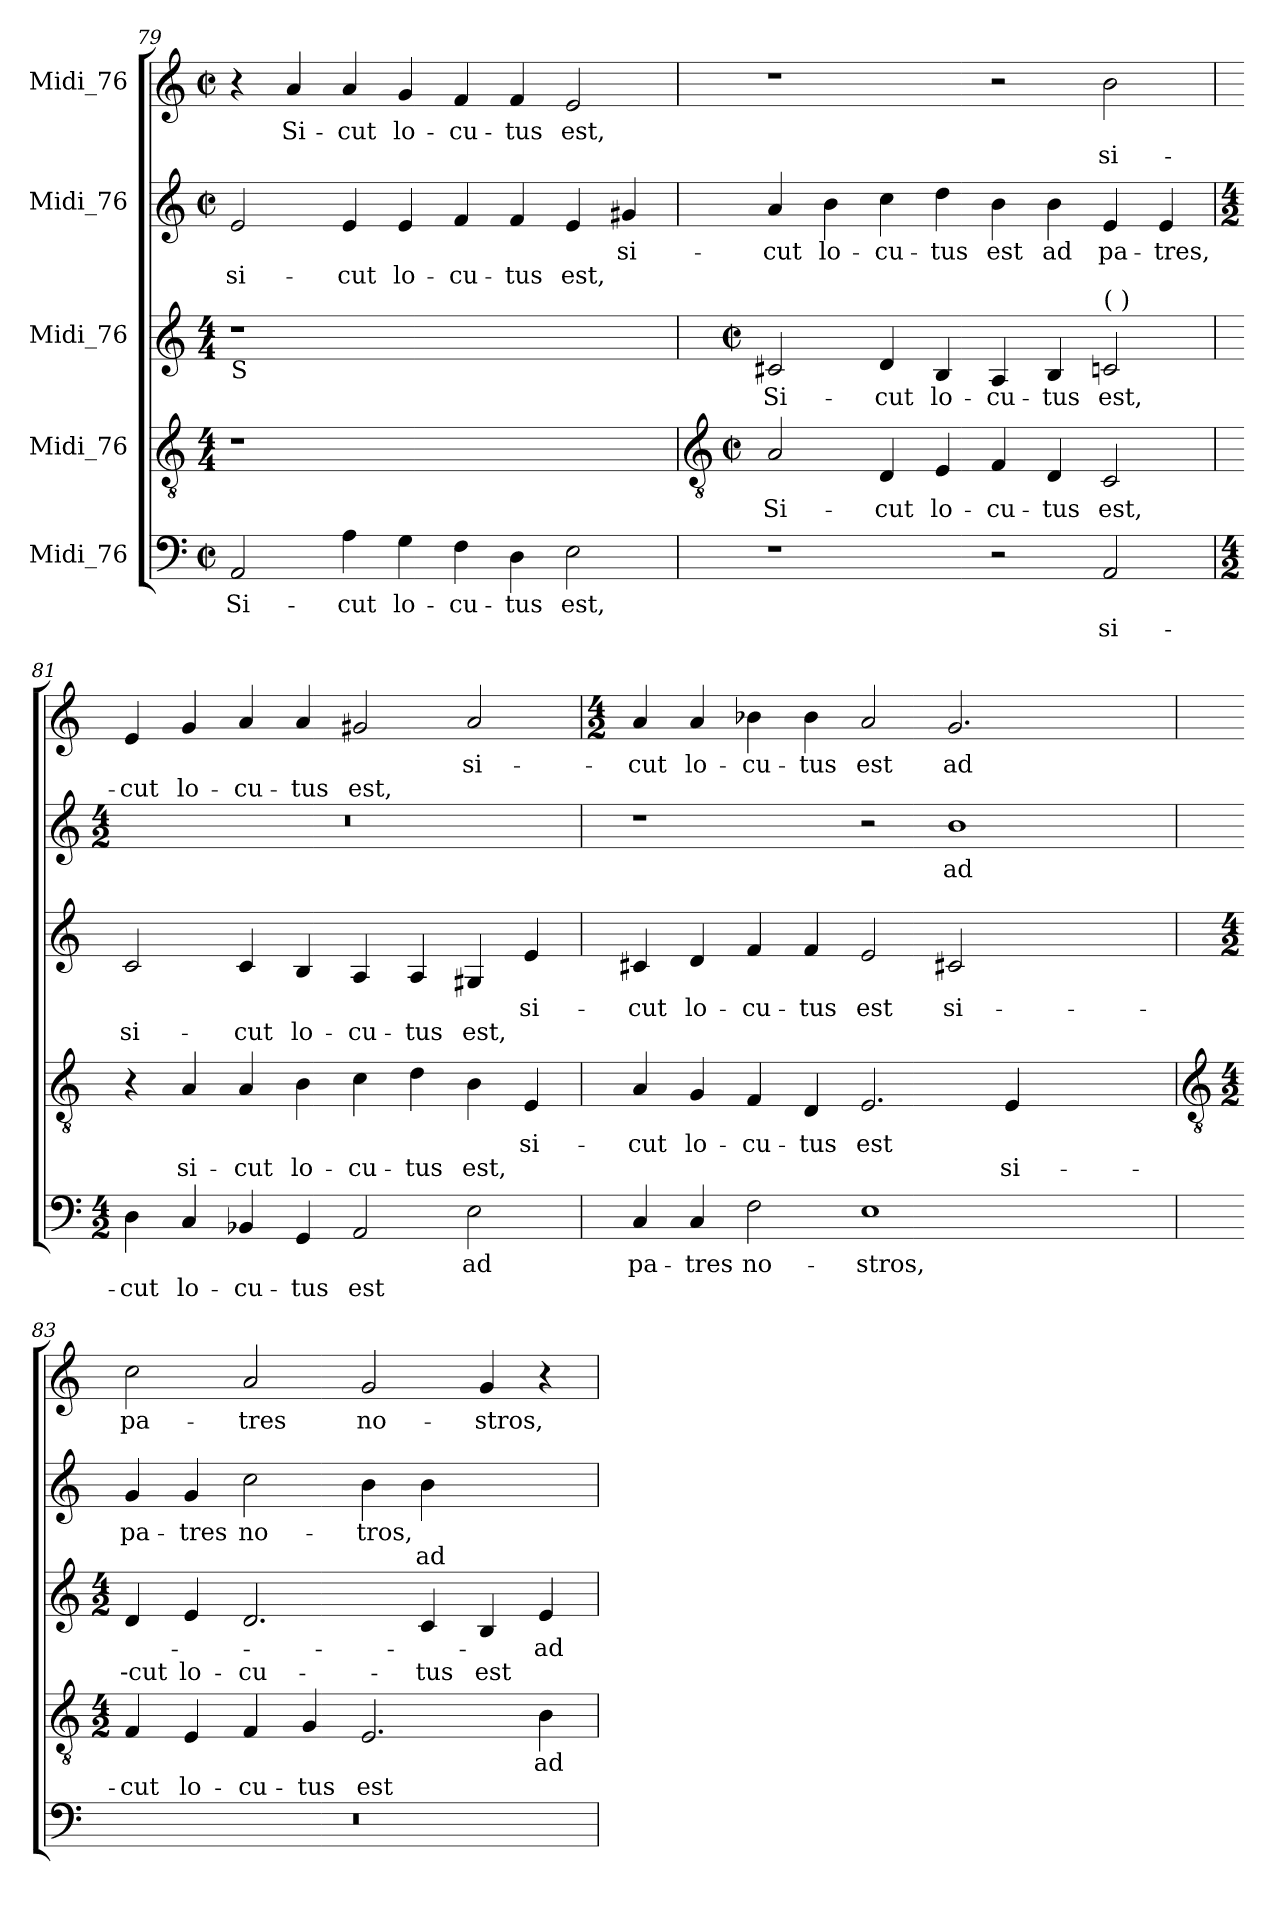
**kern	**text	**text	**kern	**text	**text	**kern	**text	**text	**kern	**text	**text	**kern	**text	**text
*part5	*part5	*part5	*part4	*part4	*part4	*part3	*part3	*part3	*part2	*part2	*part2	*part1	*part1	*part1
*staff5	*staff5	*staff5	*staff4	*staff4	*staff4	*staff3	*staff3	*staff3	*staff2	*staff2	*staff2	*staff1	*staff1	*staff1
*I"Midi_76	*	*	*I"Midi_76	*	*	*I"Midi_76	*	*	*I"Midi_76	*	*	*I"Midi_76	*	*
!!LO:LB:g=z
*clefF4	*	*	*clefGv2	*	*	*clefG2	*	*	*clefG2	*	*	*clefG2	*	*
*k[]	*	*	*k[]	*	*	*k[]	*	*	*k[]	*	*	*k[]	*	*
*C:	*	*	*C:	*	*	*C:	*	*	*C:	*	*	*C:	*	*
*M4/2	*	*	*M4/4	*	*	*M4/4	*	*	*M4/2	*	*	*M4/2	*	*
*met(c|)	*	*	*	*	*	*	*	*	*met(c|)	*	*	*met(c|)	*	*
=79	=79	=79	=79	=79	=79	=79	=79	=79	=79	=79	=79	=79	=79	=79
!	!	!	!	!	!	!LO:TX:b:t=S	!	!	!	!	!	!	!	!
!	!LO:LY:b	!	!	!	!	!	!	!	!	!	!LO:LY:b	!	!	!
2AA	Si-	.	1r	.	.	1r	.	.	2e	.	si-	4r	.	.
!	!	!	!	!	!	!	!	!	!	!	!	!	!LO:LY:b	!
.	.	.	.	.	.	.	.	.	.	.	.	4a	Si-	.
!	!LO:LY:b	!	!	!	!	!	!	!	!	!	!LO:LY:b	!	!LO:LY:b	!
4A	-cut	.	.	.	.	.	.	.	4e	.	-cut	4a	-cut	.
!	!LO:LY:b	!	!	!	!	!	!	!	!	!	!LO:LY:b	!	!LO:LY:b	!
4G	lo-	.	.	.	.	.	.	.	4e	.	lo-	4g	lo-	.
!	!LO:LY:b	!	!	!	!	!	!	!	!	!	!LO:LY:b	!	!LO:LY:b	!
4F	-cu-	.	1ryy	.	.	1ryy	.	.	4f	.	-cu-	4f	-cu-	.
!	!LO:LY:b	!	!	!	!	!	!	!	!	!	!LO:LY:b	!	!LO:LY:b	!
4D	-tus	.	.	.	.	.	.	.	4f	.	-tus	4f	-tus	.
!	!LO:LY:b	!	!	!	!	!	!	!	!	!	!LO:LY:b	!	!LO:LY:b	!
2E	est,	.	.	.	.	.	.	.	4e	.	est,	2e	est,	.
!	!	!	!	!	!	!	!	!	!	!LO:LY:b	!	!	!	!
.	.	.	.	.	.	.	.	.	4g#X	si-	.	.	.	.
!!LO:LB:g=z
=80	=80	=80	=80	=80	=80	=80	=80	=80	=80	=80	=80	=80	=80	=80
*	*	*	*clefGv2	*	*	*	*	*	*	*	*	*	*	*
*	*	*	*M4/2	*	*	*M4/2	*	*	*	*	*	*	*	*
*	*	*	*met(c|)	*	*	*met(c|)	*	*	*	*	*	*	*	*
!	!	!	!	!LO:LY:b	!	!	!LO:LY:b	!	!	!LO:LY:b	!	!	!	!
1r	.	.	2A	Si-	.	2c#X	Si-	.	4a	-cut	.	1r	.	.
!	!	!	!	!	!	!	!	!	!	!LO:LY:b	!	!	!	!
.	.	.	.	.	.	.	.	.	4b	lo-	.	.	.	.
!	!	!	!	!LO:LY:b	!	!	!LO:LY:b	!	!	!LO:LY:b	!	!	!	!
.	.	.	4D	-cut	.	4d	-cut	.	4cc	-cu-	.	.	.	.
!	!	!	!	!LO:LY:b	!	!	!LO:LY:b	!	!	!LO:LY:b	!	!	!	!
.	.	.	4E	lo-	.	4B	lo-	.	4dd	-tus	.	.	.	.
!	!	!	!	!LO:LY:b	!	!	!LO:LY:b	!	!	!LO:LY:b	!	!	!	!
2r	.	.	4F	-cu-	.	4A	-cu-	.	4b	est	.	2r	.	.
!	!	!	!	!LO:LY:b	!	!	!LO:LY:b	!	!	!LO:LY:b	!	!	!	!
.	.	.	4D	-tus	.	4B	-tus	.	4b	ad	.	.	.	.
!	!	!	!	!	!	!LO:TX:a:t=(  )	!	!	!	!	!	!	!	!
!	!	!LO:LY:b	!	!LO:LY:b	!	!	!LO:LY:b	!	!	!LO:LY:b	!	!	!	!LO:LY:b
2AA	.	si-	2C	est,	.	2c	est,	.	4e	pa-	.	2b	.	si-
!	!	!	!	!	!	!	!	!	!	!LO:LY:b	!	!	!	!
.	.	.	.	.	.	.	.	.	4e	-tres,	.	.	.	.
!!LO:LB:g=z
=81	=81	=81	=81	=81	=81	=81	=81	=81	=81	=81	=81	=81	=81	=81
*M4/2	*	*	*	*	*	*	*	*	*M4/2	*	*	*	*	*
!	!	!LO:LY:b	!	!	!	!	!	!LO:LY:b	!	!	!	!	!	!LO:LY:b
4D	.	-cut	4r	.	.	2c	.	si-	0r	.	.	4e	.	-cut
!	!	!LO:LY:b	!	!	!LO:LY:b	!	!	!	!	!	!	!	!	!LO:LY:b
4C	.	lo-	4A	.	si-	.	.	.	.	.	.	4g	.	lo-
!	!	!LO:LY:b	!	!	!LO:LY:b	!	!	!LO:LY:b	!	!	!	!	!	!LO:LY:b
4BB-X	.	-cu-	4A	.	-cut	4c	.	-cut	.	.	.	4a	.	-cu-
!	!	!LO:LY:b	!	!	!LO:LY:b	!	!	!LO:LY:b	!	!	!	!	!	!LO:LY:b
4GG	.	-tus	4B	.	lo-	4B	.	lo-	.	.	.	4a	.	-tus
!	!	!LO:LY:b	!	!	!LO:LY:b	!	!	!LO:LY:b	!	!	!	!	!	!LO:LY:b
2AA	.	est	4c	.	-cu-	4A	.	-cu-	.	.	.	2g#X	.	est,
!	!	!	!	!	!LO:LY:b	!	!	!LO:LY:b	!	!	!	!	!	!
.	.	.	4d	.	-tus	4A	.	-tus	.	.	.	.	.	.
!	!LO:LY:b	!	!	!	!LO:LY:b	!	!	!LO:LY:b	!	!	!	!	!LO:LY:b	!
2E	ad	.	4B	.	est,	4G#X	.	est,	.	.	.	2a	si-	.
!	!	!	!	!LO:LY:b	!	!	!LO:LY:b	!	!	!	!	!	!	!
.	.	.	4E	si-	.	4e	si-	.	.	.	.	.	.	.
!!LO:LB:g=z
=82	=82	=82	=82	=82	=82	=82	=82	=82	=82	=82	=82	=82	=82	=82
*	*	*	*	*	*	*	*	*	*	*	*	*M4/2	*	*
!	!LO:LY:b	!	!	!LO:LY:b	!	!	!LO:LY:b	!	!	!	!	!	!LO:LY:b	!
4C	pa-	.	4A	-cut	.	4c#X	-cut	.	1r	.	.	4a	-cut	.
!	!LO:LY:b	!	!	!LO:LY:b	!	!	!LO:LY:b	!	!	!	!	!	!LO:LY:b	!
4C	-tres	.	4G	lo-	.	4d	lo-	.	.	.	.	4a	lo-	.
!	!LO:LY:b	!	!	!LO:LY:b	!	!	!LO:LY:b	!	!	!	!	!	!LO:LY:b	!
2F	no-	.	4F	-cu-	.	4f	-cu-	.	.	.	.	4b-X	-cu-	.
!	!	!	!	!LO:LY:b	!	!	!LO:LY:b	!	!	!	!	!	!LO:LY:b	!
.	.	.	4D	-tus	.	4f	-tus	.	.	.	.	4b-	-tus	.
!	!LO:LY:b	!	!	!LO:LY:b	!	!	!LO:LY:b	!	!	!	!	!	!LO:LY:b	!
1E	-stros,	.	2.E	est	.	2e	est	.	2r	.	.	2a	est	.
!	!	!	!	!	!	!	!LO:LY:b	!	!	!LO:LY:b	!	!	!LO:LY:b	!
.	.	.	.	.	.	2c#X	si-	.	1b	ad	.	2.g	ad	.
!	!	!	!	!	!LO:LY:b	!	!	!	!	!	!	!	!	!
.	.	.	4E	.	si-	.	.	.	.	.	.	.	.	.
2ryy	.	.	2ryy	.	.	2ryy	.	.	.	.	.	.	.	.
.	.	.	.	.	.	.	.	.	.	.	.	4ryy	.	.
!!LO:LB:g=z
=83	=83	=83	=83	=83	=83	=83	=83	=83	=83	=83	=83	=83	=83	=83
*	*	*	*clefGv2	*	*	*	*	*	*	*	*	*	*	*
*	*	*	*M4/2	*	*	*M4/2	*	*	*	*	*	*	*	*
!	!	!	!	!	!LO:LY:b	!	!	!LO:LY:b	!	!LO:LY:b	!	!	!LO:LY:b	!
0r	.	.	4F	.	-cut	4d	.	--cut	4g	pa-	.	2cc	pa-	.
!	!	!	!	!	!LO:LY:b	!	!	!LO:LY:b	!	!LO:LY:b	!	!	!	!
.	.	.	4E	.	lo-	4e	.	lo-	4g	-tres	.	.	.	.
!	!	!	!	!	!LO:LY:b	!	!	!LO:LY:b	!	!LO:LY:b	!	!	!LO:LY:b	!
.	.	.	4F	.	-cu-	2.d	.	-cu-	2cc	no-	.	2a	-tres	.
!	!	!	!	!	!LO:LY:b	!	!	!	!	!	!	!	!	!
.	.	.	4G	.	-tus	.	.	.	.	.	.	.	.	.
!	!	!	!	!	!LO:LY:b	!	!	!	!	!LO:LY:b	!	!	!LO:LY:b	!
.	.	.	2.E	.	est	.	.	.	4b	-tros,	.	2g	no-	.
!	!	!	!	!	!	!	!	!LO:LY:b	!	!	!LO:LY:b	!	!	!
.	.	.	.	.	.	4c	.	-tus	4b	.	ad	.	.	.
!	!	!	!	!	!	!	!	!LO:LY:b	!	!	!	!	!LO:LY:b	!
.	.	.	.	.	.	4B	.	est	2ryy	.	.	4g	-stros,	.
!	!	!	!	!LO:LY:b	!	!	!LO:LY:b	!	!	!	!	!	!	!
.	.	.	4B	ad	.	4e	ad	.	.	.	.	4r	.	.
=	=	=	=	=	=	=	=	=	=	=	=	=	=	=
*-	*-	*-	*-	*-	*-	*-	*-	*-	*-	*-	*-	*-	*-	*-
